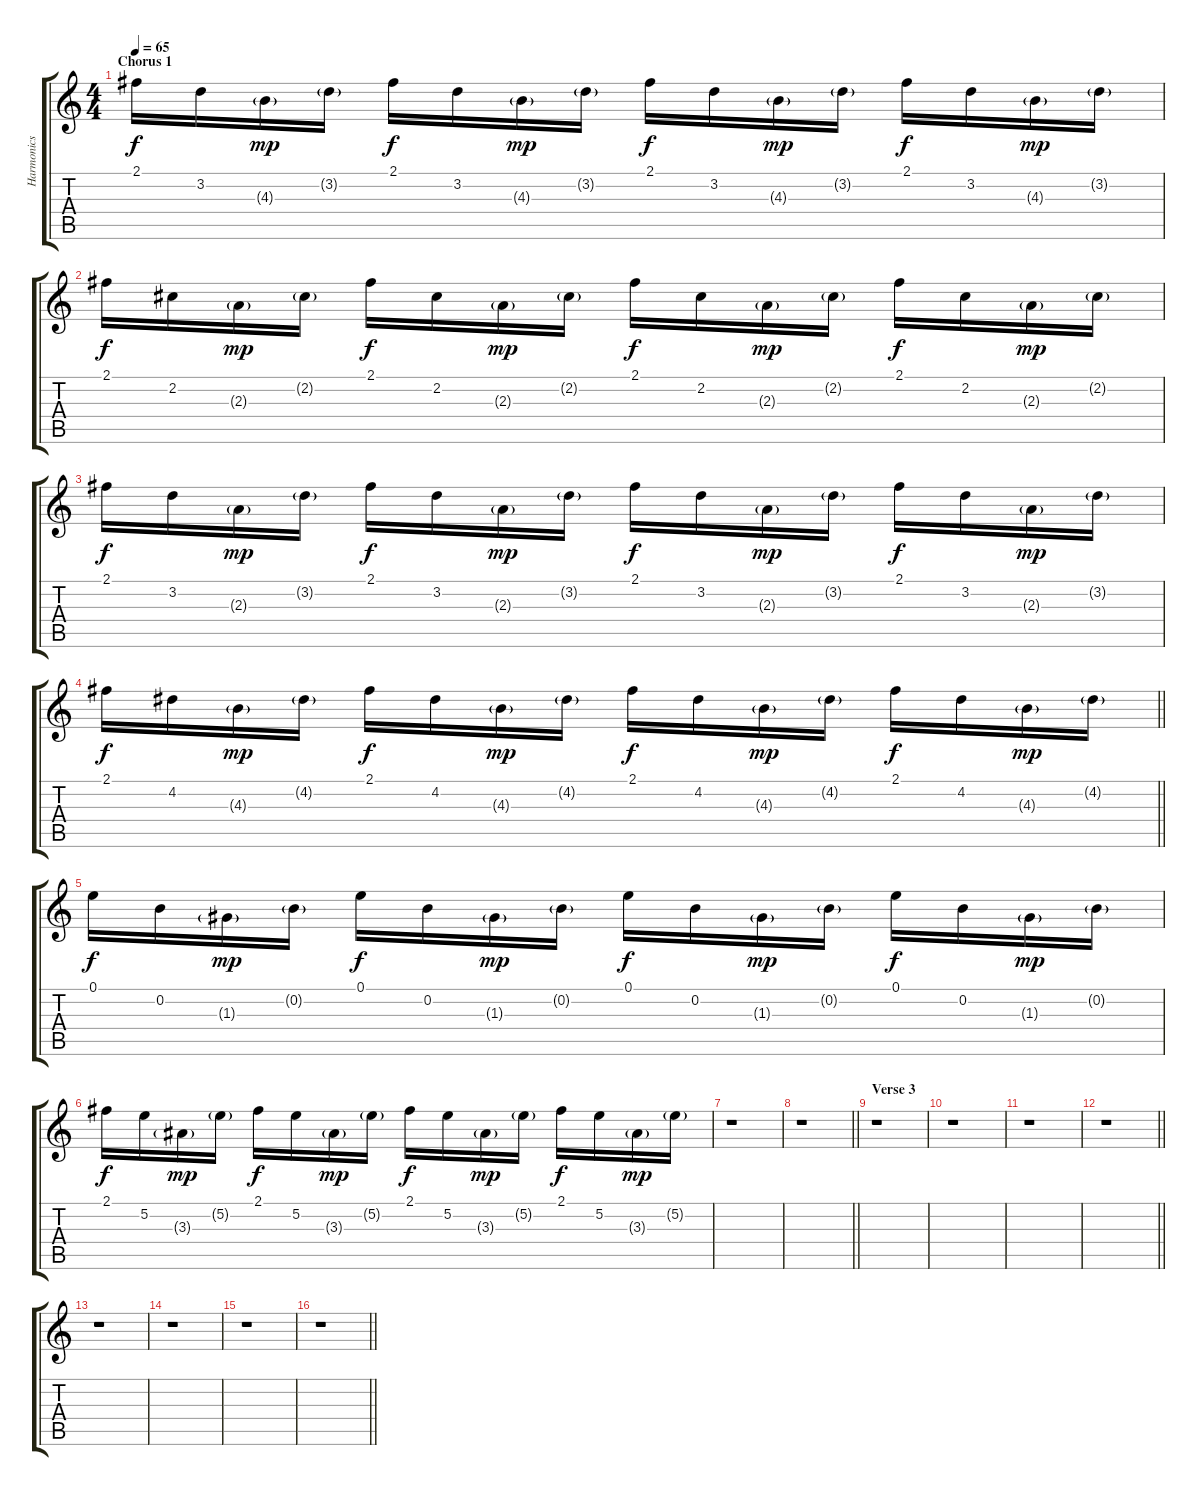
\track ("Harmonics" "Harmonics") {instrument guitarharmonics}
\staff {score tabs}
\tuning (E4 B3 G3 D3 A2 E2) {hide}
\ts (4 4)
\section ("" "Chorus 1")
\tempo 65
\clef g2
\ks c
2.1.16{dy f} 3.2.16 4.3{g}.16{dy mp} 3.2{g}.16 2.1.16{dy f} 3.2.16 4.3{g}.16{dy mp} 3.2{g}.16 2.1.16{dy f} 3.2.16 4.3{g}.16{dy mp} 3.2{g}.16 2.1.16{dy f} 3.2.16 4.3{g}.16{dy mp} 3.2{g}.16 |
2.1.16{dy f} 2.2.16 2.3{g}.16{dy mp} 2.2{g}.16 2.1.16{dy f} 2.2.16 2.3{g}.16{dy mp} 2.2{g}.16 2.1.16{dy f} 2.2.16 2.3{g}.16{dy mp} 2.2{g}.16 2.1.16{dy f} 2.2.16 2.3{g}.16{dy mp} 2.2{g}.16 |
2.1.16{dy f} 3.2.16 2.3{g}.16{dy mp} 3.2{g}.16 2.1.16{dy f} 3.2.16 2.3{g}.16{dy mp} 3.2{g}.16 2.1.16{dy f} 3.2.16 2.3{g}.16{dy mp} 3.2{g}.16 2.1.16{dy f} 3.2.16 2.3{g}.16{dy mp} 3.2{g}.16 |
\barLineRight lightlight
2.1.16{dy f} 4.2.16 4.3{g}.16{dy mp} 4.2{g}.16 2.1.16{dy f} 4.2.16 4.3{g}.16{dy mp} 4.2{g}.16 2.1.16{dy f} 4.2.16 4.3{g}.16{dy mp} 4.2{g}.16 2.1.16{dy f} 4.2.16 4.3{g}.16{dy mp} 4.2{g}.16 |
0.1.16{dy f} 0.2.16 1.3{g}.16{dy mp} 0.2{g}.16 0.1.16{dy f} 0.2.16 1.3{g}.16{dy mp} 0.2{g}.16 0.1.16{dy f} 0.2.16 1.3{g}.16{dy mp} 0.2{g}.16 0.1.16{dy f} 0.2.16 1.3{g}.16{dy mp} 0.2{g}.16 |
2.1.16{dy f} 5.2.16 3.3{g}.16{dy mp} 5.2{g}.16 2.1.16{dy f} 5.2.16 3.3{g}.16{dy mp} 5.2{g}.16 2.1.16{dy f} 5.2.16 3.3{g}.16{dy mp} 5.2{g}.16 2.1.16{dy f} 5.2.16 3.3{g}.16{dy mp} 5.2{g}.16 |
r.1 |
\barLineRight lightlight
r.1 |
\section ("" "Verse 3")
r.1 |
r.1 |
r.1 |
\barLineRight lightlight
r.1 |
r.1 |
r.1 |
r.1 |
\barLineRight lightlight
r.1
